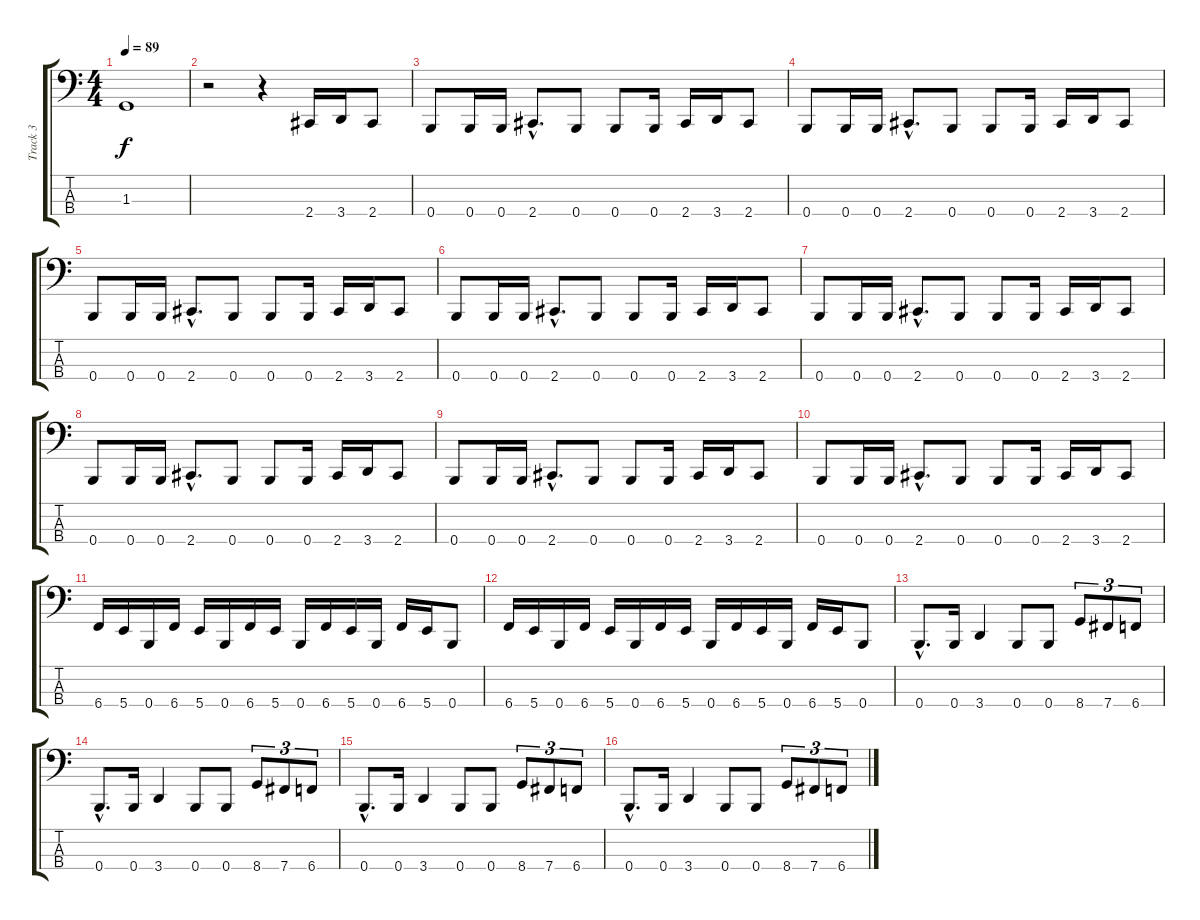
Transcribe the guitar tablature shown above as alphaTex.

\track ("Track 3" "Track 3") {instrument electricbasspick}
\staff {score tabs}
\tuning (E2 B1 Gb1 B0) {hide}
\ts (4 4)
\tempo 89
\clef f4
\ks c
1.3{t}.1{dy f} |
r.2 r.4 2.4.16 3.4.16 2.4.8 |
0.4.8 0.4.16 0.4.16 2.4{hac}.8{d} 0.4.8 0.4.8 0.4.16 2.4.16 3.4.16 2.4.8 |
0.4.8 0.4.16 0.4.16 2.4{hac}.8{d} 0.4.8 0.4.8 0.4.16 2.4.16 3.4.16 2.4.8 |
0.4.8 0.4.16 0.4.16 2.4{hac}.8{d} 0.4.8 0.4.8 0.4.16 2.4.16 3.4.16 2.4.8 |
0.4.8 0.4.16 0.4.16 2.4{hac}.8{d} 0.4.8 0.4.8 0.4.16 2.4.16 3.4.16 2.4.8 |
0.4.8 0.4.16 0.4.16 2.4{hac}.8{d} 0.4.8 0.4.8 0.4.16 2.4.16 3.4.16 2.4.8 |
0.4.8 0.4.16 0.4.16 2.4{hac}.8{d} 0.4.8 0.4.8 0.4.16 2.4.16 3.4.16 2.4.8 |
0.4.8 0.4.16 0.4.16 2.4{hac}.8{d} 0.4.8 0.4.8 0.4.16 2.4.16 3.4.16 2.4.8 |
0.4.8 0.4.16 0.4.16 2.4{hac}.8{d} 0.4.8 0.4.8 0.4.16 2.4.16 3.4.16 2.4.8 |
6.4.16 5.4.16 0.4.16 6.4.16 5.4.16 0.4.16 6.4.16 5.4.16 0.4.16 6.4.16 5.4.16 0.4.16 6.4.16 5.4.16 0.4.8 |
6.4.16 5.4.16 0.4.16 6.4.16 5.4.16 0.4.16 6.4.16 5.4.16 0.4.16 6.4.16 5.4.16 0.4.16 6.4.16 5.4.16 0.4.8 |
0.4{hac}.8{d} 0.4.16 3.4.4 0.4.8 0.4.8 8.4.8{tu (3 2)} 7.4.8{tu (3 2)} 6.4.8{tu (3 2)} |
0.4{hac}.8{d} 0.4.16 3.4.4 0.4.8 0.4.8 8.4.8{tu (3 2)} 7.4.8{tu (3 2)} 6.4.8{tu (3 2)} |
0.4{hac}.8{d} 0.4.16 3.4.4 0.4.8 0.4.8 8.4.8{tu (3 2)} 7.4.8{tu (3 2)} 6.4.8{tu (3 2)} |
0.4{hac}.8{d} 0.4.16 3.4.4 0.4.8 0.4.8 8.4.8{tu (3 2)} 7.4.8{tu (3 2)} 6.4.8{tu (3 2)}
